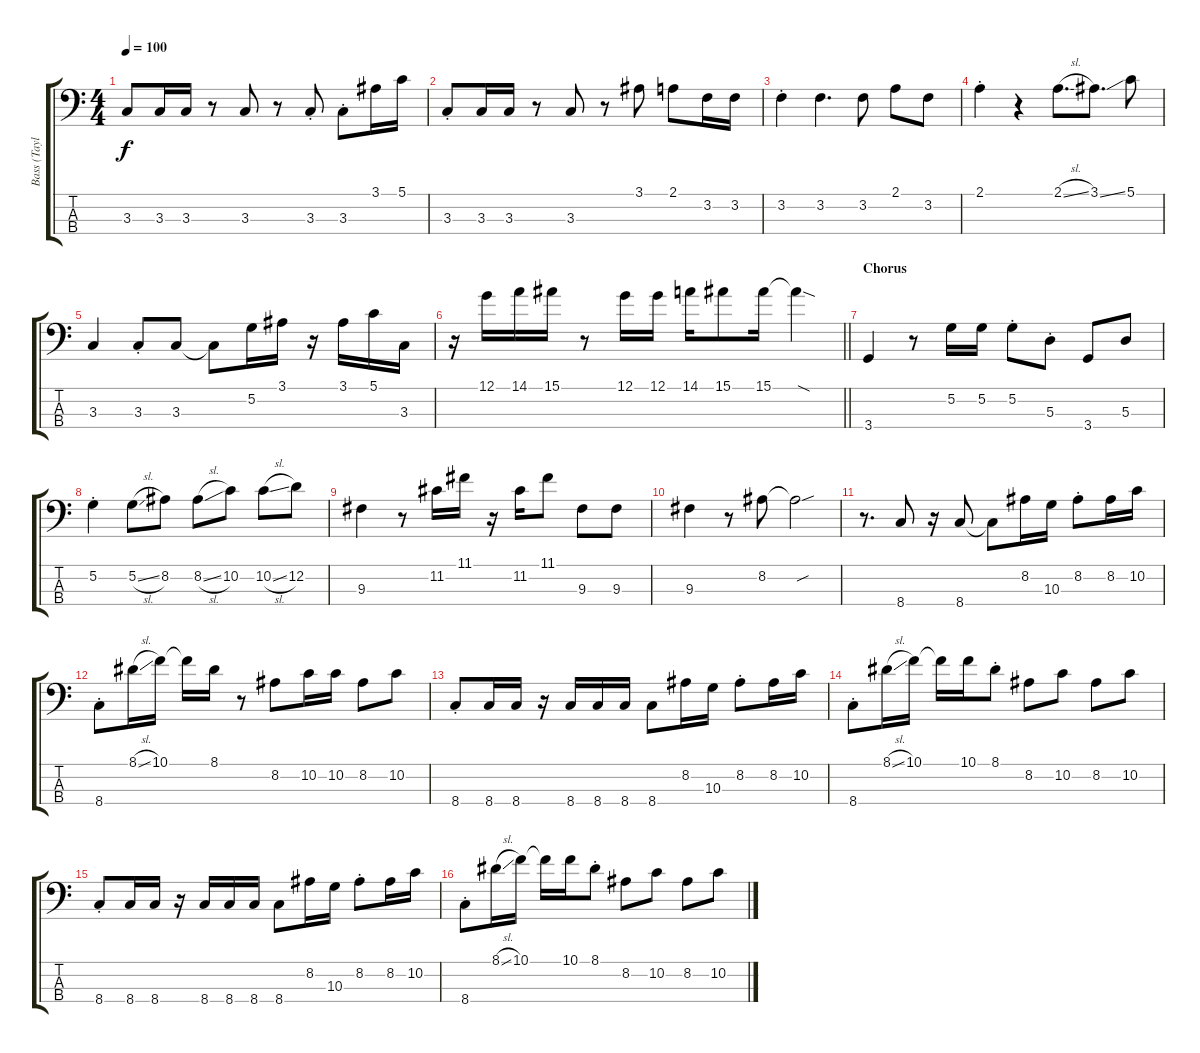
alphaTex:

\track ("Bass (Taylor)" "Bass (Tayl") {instrument electricbassfinger}
\staff {score tabs}
\tuning (G2 D2 A1 E1) {hide}
\ts (4 4)
\tempo 100
\clef f4
\ks c
3.3.8{dy f} 3.3.16 3.3.16 r.8 3.3.8 r.8 3.3{st}.8 3.3{st}.8 3.1.16 5.1.16 |
3.3{st}.8 3.3.16 3.3.16 r.8 3.3.8 r.8 3.1.8 2.1.8 3.2.16 3.2.16 |
3.2{st}.4 3.2.4{d} 3.2.8 2.1.8 3.2.8 |
2.1{st}.4 r.4 2.1{sl}.8{d} 3.1{ss}.8{d} 5.1.8 |
3.3.4 3.3{st}.8 3.3.8 3.3{t}.8 5.2.16 3.1.16 r.16 3.1.16 5.1.16 3.3.16 |
\barLineRight lightlight
r.16 12.1.16 14.1.16 15.1.16 r.8 12.1.16 12.1.16 14.1.16 15.1.8 15.1.16 15.1{sod t}.4 |
\section ("" "Chorus")
3.4.4 r.8 5.2.16 5.2.16 5.2{st}.8 5.3{st}.8 3.4.8 5.3.8 |
5.2{st}.4 5.2{sl}.8 8.2.8 8.2{sl}.8 10.2.8 10.2{sl}.8 12.2.8 |
9.3.4 r.8 11.2.16 11.1.16 r.16 11.2.16 11.1.8 9.3.8 9.3.8 |
9.3.4 r.8 8.2.8 8.2{sou t}.2 |
r.8{d} 8.4.8 r.16 8.4.8 8.4{t}.8 8.2.16 10.3.16 8.2{st}.8 8.2.16 10.2.16 |
8.4{st}.8 8.1{sl}.16 10.1.16 10.1{t}.16 8.1.16 r.8 8.2.8 10.2.16 10.2.16 8.2.8 10.2.8 |
8.4{st}.8 8.4.16 8.4.16 r.16 8.4.16 8.4.16 8.4.16 8.4.8 8.2.16 10.3.16 8.2{st}.8 8.2.16 10.2.16 |
8.4{st}.8 8.1{sl}.16 10.1.16 10.1{t}.16 10.1.16 8.1{st}.8 8.2.8 10.2.8 8.2.8 10.2.8 |
8.4{st}.8 8.4.16 8.4.16 r.16 8.4.16 8.4.16 8.4.16 8.4.8 8.2.16 10.3.16 8.2{st}.8 8.2.16 10.2.16 |
8.4{st}.8 8.1{sl}.16 10.1.16 10.1{t}.16 10.1.16 8.1{st}.8 8.2.8 10.2.8 8.2.8 10.2.8
